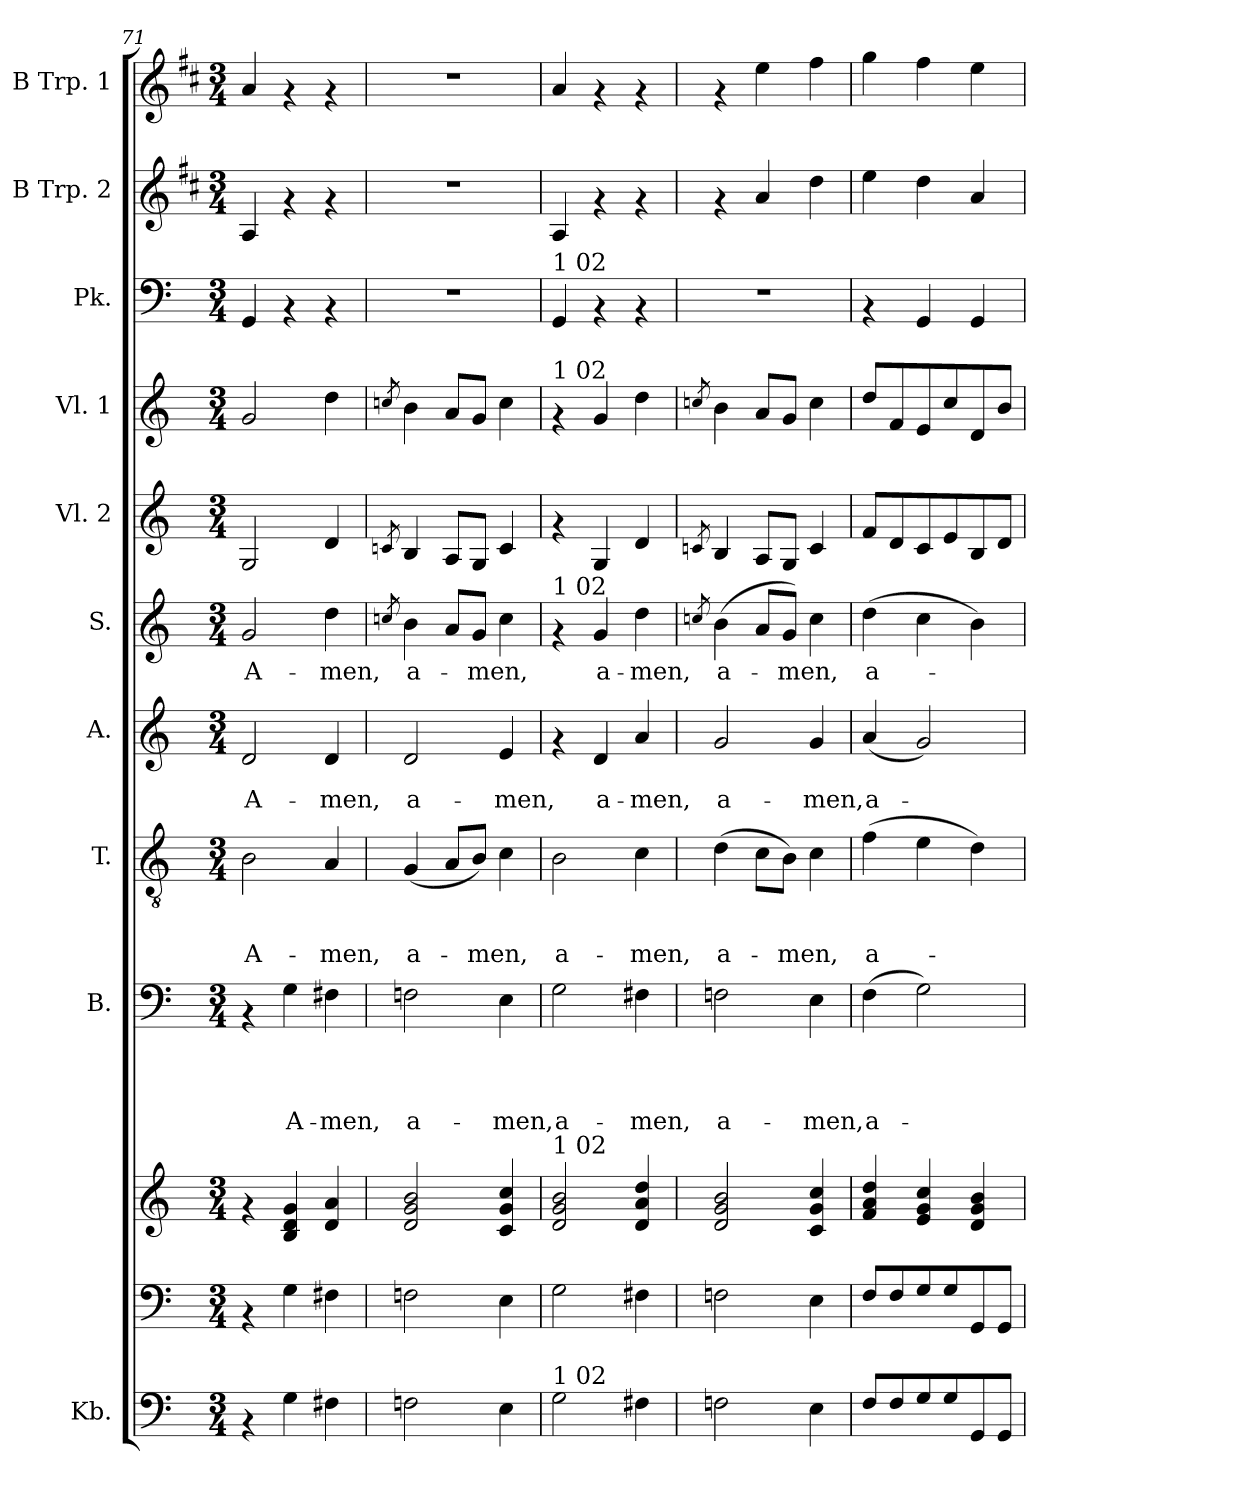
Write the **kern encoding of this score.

**kern	**kern	**kern	**kern	**text	**text	**text	**text	**kern	**text	**text	**text	**kern	**text	**text	**kern	**text	**kern	**kern	**kern	**kern	**kern
*part12	*part11	*part10	*part9	*part9	*part9	*part9	*part9	*part8	*part8	*part8	*part8	*part7	*part7	*part7	*part6	*part6	*part5	*part4	*part3	*part2	*part1
*staff12	*staff11	*staff10	*staff9	*staff9	*staff9	*staff9	*staff9	*staff8	*staff8	*staff8	*staff8	*staff7	*staff7	*staff7	*staff6	*staff6	*staff5	*staff4	*staff3	*staff2	*staff1
*I"Kb.	*	*	*I"B.	*	*	*	*	*I"T.	*	*	*	*I"A.	*	*	*I"S.	*	*I"Vl. 2	*I"Vl. 1	*I"Pk.	*I"B Trp. 2	*I"B Trp. 1
*I'Kb.	*	*	*I'B.	*	*	*	*	*I'T.	*	*	*	*I'A.	*	*	*I'S.	*	*I'Vl. 2	*I'Vl. 1	*I'Pk.	*I'B Trp. 2	*I'B Trp. 1
*clefF4	*clefF4	*clefG2	*clefF4	*	*	*	*	*clefGv2	*	*	*	*clefG2	*	*	*clefG2	*	*clefG2	*clefG2	*clefF4	*clefG2	*clefG2
*	*	*	*	*	*	*	*	*	*	*	*	*	*	*	*	*	*	*	*	*ITrd1c2	*ITrd1c2
*k[]	*k[]	*k[]	*k[]	*	*	*	*	*k[]	*	*	*	*k[]	*	*	*k[]	*	*k[]	*k[]	*k[]	*k[]	*k[]
*C:	*C:	*C:	*C:	*	*	*	*	*C:	*	*	*	*C:	*	*	*C:	*	*C:	*C:	*C:	*C:	*C:
*M3/4	*M3/4	*M3/4	*M3/4	*	*	*	*	*M3/4	*	*	*	*M3/4	*	*	*M3/4	*	*M3/4	*M3/4	*M3/4	*M3/4	*M3/4
=71	=71	=71	=71	=71	=71	=71	=71	=71	=71	=71	=71	=71	=71	=71	=71	=71	=71	=71	=71	=71	=71
!	!	!	!	!	!	!	!	!	!	!	!LO:LY:b	!	!	!LO:LY:b	!	!LO:LY:b	!	!	!	!	!
4rAA	4rAA	4rf	4rAA	.	.	.	.	2B\	.	.	A-	2d/	.	A-	2g/	A-	2G/	2g/	4GG/	4G/	4g/
!	!	!	!	!	!	!	!LO:LY:b	!	!	!	!	!	!	!	!	!	!	!	!	!	!
4G\	4G\	4B/ 4d/ 4g/	4G\	.	.	.	A-	.	.	.	.	.	.	.	.	.	.	.	4rAA	4rf	4rf
!	!	!	!	!	!	!	!LO:LY:b	!	!	!	!LO:LY:b	!	!	!LO:LY:b	!	!LO:LY:b	!	!	!	!	!
4F#X\	4F#X\	4d/ 4a/	4F#X\	.	.	.	-men,	4A/	.	.	-men,	4d/	.	-men,	4dd\	-men,	4d/	4dd\	4rAA	4rf	4rf
=72	=72	=72	=72	=72	=72	=72	=72	=72	=72	=72	=72	=72	=72	=72	=72	=72	=72	=72	=72	=72	=72
.	.	.	.	.	.	.	.	.	.	.	.	.	.	.	8qccn/	.	8qcn/	8qccn/	.	.	.
!	!	!	!	!	!	!	!LO:LY:b	!	!	!	!LO:LY:b	!	!	!LO:LY:b	!	!LO:LY:b	!	!	!	!	!
2Fn\	2Fn\	2d/ 2g/ 2b/	2Fn\	.	.	.	a-	(<4G/	.	.	a-	2d/	.	a-	4b\	a-	4B/	4b\	2.r	2.r	2.r
.	.	.	.	.	.	.	.	8A/L	.	.	.	.	.	.	8a/L	.	8A/L	8a/L	.	.	.
!	!	!	!	!	!	!	!	!	!	!	!LO:LY:b	!	!	!	!	!LO:LY:b	!	!	!	!	!
.	.	.	.	.	.	.	.	8B/J)	.	.	-men,	.	.	.	8g/J	-men,	8G/J	8g/J	.	.	.
!	!	!	!	!	!	!	!LO:LY:b	!	!	!	!	!	!	!LO:LY:b	!	!	!	!	!	!	!
4E\	4E\	4c/ 4g/ 4cc/	4E\	.	.	.	-men,	4c\	.	.	.	4e/	.	-men,	4cc\	.	4c/	4cc\	.	.	.
!!LO:PB:g=z
=73	=73	=73	=73	=73	=73	=73	=73	=73	=73	=73	=73	=73	=73	=73	=73	=73	=73	=73	=73	=73	=73
!	!	!	!	!	!	!	!	!	!	!	!	!	!	!	!	!	!	!	!LO:TX:a:t=1 02	!	!
!	!	!	!	!	!	!	!	!	!	!	!	!	!	!	!	!	!	!LO:TX:a:t=1 02	!	!	!
!	!	!	!	!	!	!	!	!	!	!	!	!	!	!	!LO:TX:a:t=1 02	!	!	!	!	!	!
!	!	!LO:TX:a:t=1 02	!	!	!	!	!	!	!	!	!	!	!	!	!	!	!	!	!	!	!
!LO:TX:a:t=1 02	!	!	!	!	!	!	!	!	!	!	!	!	!	!	!	!	!	!	!	!	!
!	!	!	!	!	!	!	!LO:LY:b	!	!	!	!LO:LY:b	!	!	!	!	!	!	!	!	!	!
2G\	2G\	2d/ 2g/ 2b/	2G\	.	.	.	a-	2B\	.	.	a-	4rf	.	.	4rf	.	4rf	4rf	4GG/	4G/	4g/
!	!	!	!	!	!	!	!	!	!	!	!	!	!	!LO:LY:b	!	!LO:LY:b	!	!	!	!	!
.	.	.	.	.	.	.	.	.	.	.	.	4d/	.	a-	4g/	a-	4G/	4g/	4rAA	4rf	4rf
!	!	!	!	!	!	!	!LO:LY:b	!	!	!	!LO:LY:b	!	!	!LO:LY:b	!	!LO:LY:b	!	!	!	!	!
4F#X\	4F#X\	4d/ 4a/ 4dd/	4F#X\	.	.	.	-men,	4c\	.	.	-men,	4a/	.	-men,	4dd\	-men,	4d/	4dd\	4rAA	4rf	4rf
=74	=74	=74	=74	=74	=74	=74	=74	=74	=74	=74	=74	=74	=74	=74	=74	=74	=74	=74	=74	=74	=74
.	.	.	.	.	.	.	.	.	.	.	.	.	.	.	8qccn/	.	8qcn/	8qccn/	.	.	.
!	!	!	!	!	!	!	!LO:LY:b	!	!	!	!LO:LY:b	!	!	!LO:LY:b	!	!LO:LY:b	!	!	!	!	!
2Fn\	2Fn\	2d/ 2g/ 2b/	2Fn\	.	.	.	a-	(>4d\	.	.	a-	2g/	.	a-	(>4b\	a-	4B/	4b\	2.r	4rf	4rf
.	.	.	.	.	.	.	.	8c\L	.	.	.	.	.	.	8a/L	.	8A/L	8a/L	.	4g/	4dd\
!	!	!	!	!	!	!	!	!	!	!	!LO:LY:b	!	!	!	!	!LO:LY:b	!	!	!	!	!
.	.	.	.	.	.	.	.	8B\J)	.	.	-men,	.	.	.	8g/J)	-men,	8G/J	8g/J	.	.	.
!	!	!	!	!	!	!	!LO:LY:b	!	!	!	!	!	!	!LO:LY:b	!	!	!	!	!	!	!
4E\	4E\	4c/ 4g/ 4cc/	4E\	.	.	.	-men,	4c\	.	.	.	4g/	.	-men,	4cc\	.	4c/	4cc\	.	4cc\	4ee\
=75	=75	=75	=75	=75	=75	=75	=75	=75	=75	=75	=75	=75	=75	=75	=75	=75	=75	=75	=75	=75	=75
!	!	!	!	!	!	!	!LO:LY:b	!	!	!	!LO:LY:b	!	!	!LO:LY:b	!	!LO:LY:b	!	!	!	!	!
8F/L	8F/L	4f/ 4a/ 4dd/	(>4F\	.	.	.	a-	(>4f\	.	.	a-	(<4a/	.	a-	(>4dd\	a-	8f/L	8dd/L	4rAA	4dd\	4ff\
8F/	8F/	.	.	.	.	.	.	.	.	.	.	.	.	.	.	.	8d/	8f/	.	.	.
8G/	8G/	4e/ 4g/ 4cc/	2G\)	.	.	.	.	4e\	.	.	.	2g/)	.	.	4cc\	.	8c/	8e/	4GG/	4cc\	4ee\
8G/	8G/	.	.	.	.	.	.	.	.	.	.	.	.	.	.	.	8e/	8cc/	.	.	.
8GG/	8GG/	4d/ 4g/ 4b/	.	.	.	.	.	4d\)	.	.	.	.	.	.	4b\)	.	8B/	8d/	4GG/	4g/	4dd\
8GG/J	8GG/J	.	.	.	.	.	.	.	.	.	.	.	.	.	.	.	8d/J	8b/J	.	.	.
=	=	=	=	=	=	=	=	=	=	=	=	=	=	=	=	=	=	=	=	=	=
*-	*-	*-	*-	*-	*-	*-	*-	*-	*-	*-	*-	*-	*-	*-	*-	*-	*-	*-	*-	*-	*-
